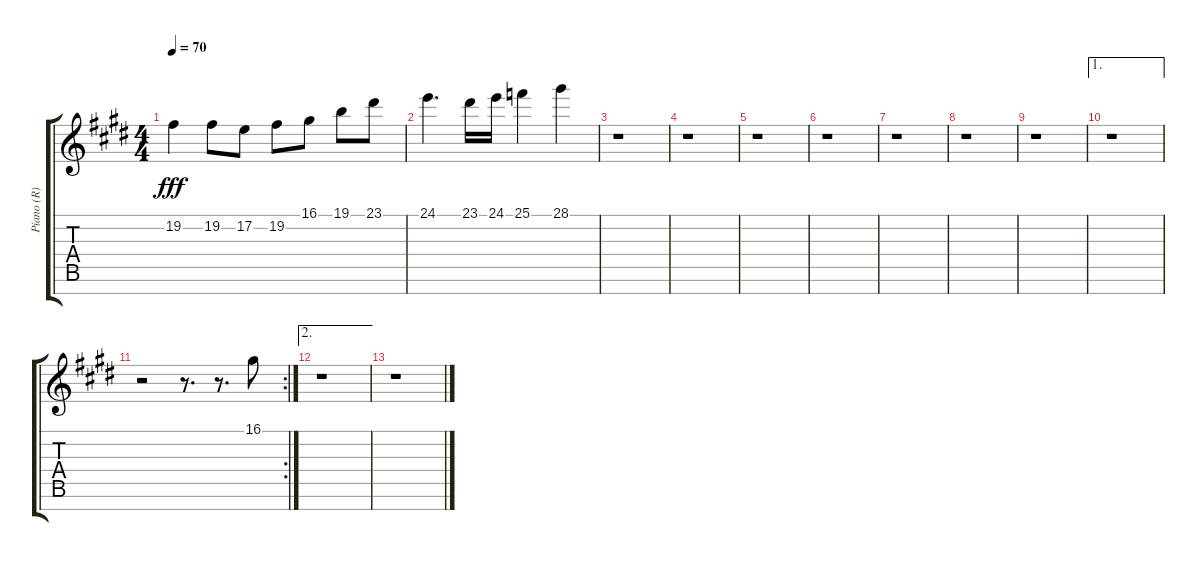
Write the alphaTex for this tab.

\track ("Piano (R)" "Piano (R)") {instrument acousticgrandpiano}
\staff {score tabs}
\tuning (E4 B3 G3 D3 A2 E2 B1) {hide}
\ts (4 4)
\tempo 70
\clef g2
\ks e
19.2.4{dy fff} 19.2.8 17.2.8 19.2.8 16.1.8 19.1.8 23.1.8 |
24.1.4{d} 23.1.16 24.1.16 25.1.4 28.1.4 |
r.1 |
r.1 |
r.1 |
r.1 |
r.1 |
r.1 |
r.1 |
\ae 1
r.1 |
\rc 2
r.2 r.8{d} r.8{d} 16.1.8 |
\ae 2
r.1 |
r.1
